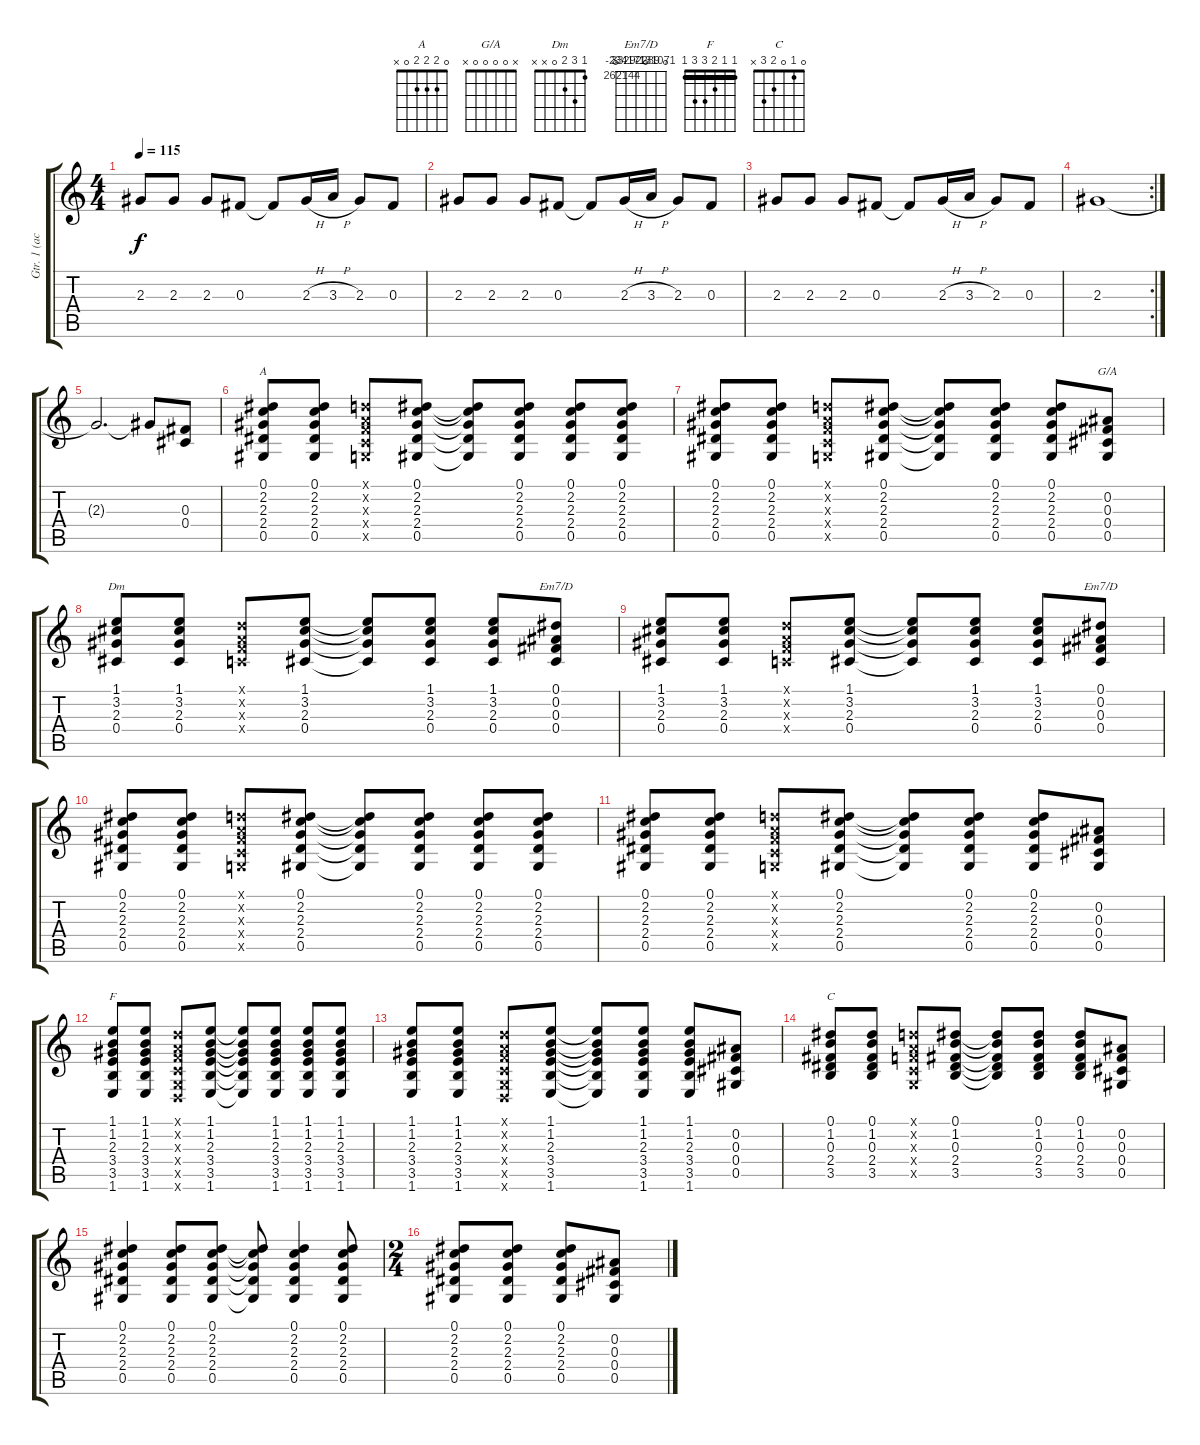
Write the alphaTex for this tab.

\track ("Gtr. 1 (acous.)" "Gtr. 1 (ac") {instrument acousticguitarsteel}
\staff {score tabs}
\tuning (Eb4 Bb3 Gb3 Db3 Ab2 Eb2) {hide}
\chord ("A" 0 2 2 2 0 x)
\chord ("G/A" x 0 0 0 0 x)
\chord ("Dm" 1 3 2 0 x x)
\chord ("Em7/D" 0 0 0 0 x x)
\chord ("Em7/D" 0 131072 0 33554432 27972 0) {firstfret 262144}
\chord ("F" 1 1 2 3 3 1) {barre 1}
\chord ("C" 0 1 0 2 3 x)
\ts (4 4)
\tempo 115
\clef g2
\ks c
2.3.8{dy f} 2.3.8 2.3.8 0.3.8 0.3{t}.8 2.3{h}.16 3.3{h}.16 2.3.8 0.3.8 |
2.3.8 2.3.8 2.3.8 0.3.8 0.3{t}.8 2.3{h}.16 3.3{h}.16 2.3.8 0.3.8 |
2.3.8 2.3.8 2.3.8 0.3.8 0.3{t}.8 2.3{h}.16 3.3{h}.16 2.3.8 0.3.8 |
\rc 2
2.3.1 |
2.3{t}.2{d} 2.3{t}.8 (0.3 0.4).8 |
(0.1 2.2 2.3 2.4 0.5).8{ch "A"} (0.1 2.2 2.3 2.4 0.5).8 (-1.1{x} -1.2{x} -1.3{x} -1.4{x} -1.5{x}).8 (0.1 2.2 2.3 2.4 0.5).8 (0.1{t} 2.2{t} 2.3{t} 2.4{t} 0.5{t}).8 (0.1 2.2 2.3 2.4 0.5).8 (0.1 2.2 2.3 2.4 0.5).8 (0.1 2.2 2.3 2.4 0.5).8 |
(0.1 2.2 2.3 2.4 0.5).8 (0.1 2.2 2.3 2.4 0.5).8 (-1.1{x} -1.2{x} -1.3{x} -1.4{x} -1.5{x}).8 (0.1 2.2 2.3 2.4 0.5).8 (0.1{t} 2.2{t} 2.3{t} 2.4{t} 0.5{t}).8 (0.1 2.2 2.3 2.4 0.5).8 (0.1 2.2 2.3 2.4 0.5).8 (0.2 0.3 0.4 0.5).8{ch "G/A"} |
(1.1 3.2 2.3 0.4).8{ch "Dm"} (1.1 3.2 2.3 0.4).8 (-1.1{x} -1.2{x} -1.3{x} -1.4{x}).8 (1.1 3.2 2.3 0.4).8 (1.1{t} 3.2{t} 2.3{t} 0.4{t}).8 (1.1 3.2 2.3 0.4).8 (1.1 3.2 2.3 0.4).8 (0.1 0.2 0.3 0.4).8{ch "Em7/D"} |
(1.1 3.2 2.3 0.4).8 (1.1 3.2 2.3 0.4).8 (-1.1{x} -1.2{x} -1.3{x} -1.4{x}).8 (1.1 3.2 2.3 0.4).8 (1.1{t} 3.2{t} 2.3{t} 0.4{t}).8 (1.1 3.2 2.3 0.4).8 (1.1 3.2 2.3 0.4).8 (0.1 0.2 0.3 0.4).8{ch "Em7/D"} |
(0.1 2.2 2.3 2.4 0.5).8 (0.1 2.2 2.3 2.4 0.5).8 (-1.1{x} -1.2{x} -1.3{x} -1.4{x} -1.5{x}).8 (0.1 2.2 2.3 2.4 0.5).8 (0.1{t} 2.2{t} 2.3{t} 2.4{t} 0.5{t}).8 (0.1 2.2 2.3 2.4 0.5).8 (0.1 2.2 2.3 2.4 0.5).8 (0.1 2.2 2.3 2.4 0.5).8 |
(0.1 2.2 2.3 2.4 0.5).8 (0.1 2.2 2.3 2.4 0.5).8 (-1.1{x} -1.2{x} -1.3{x} -1.4{x} -1.5{x}).8 (0.1 2.2 2.3 2.4 0.5).8 (0.1{t} 2.2{t} 2.3{t} 2.4{t} 0.5{t}).8 (0.1 2.2 2.3 2.4 0.5).8 (0.1 2.2 2.3 2.4 0.5).8 (0.2 0.3 0.4 0.5).8 |
(1.1 1.2 2.3 3.4 3.5 1.6).8{ch "F"} (1.1 1.2 2.3 3.4 3.5 1.6).8 (-1.1{x} -1.2{x} -1.3{x} -1.4{x} -1.5{x} -1.6{x}).8 (1.1 1.2 2.3 3.4 3.5 1.6).8 (1.1{t} 1.2{t} 2.3{t} 3.4{t} 3.5{t} 1.6{t}).8 (1.1 1.2 2.3 3.4 3.5 1.6).8 (1.1 1.2 2.3 3.4 3.5 1.6).8 (1.1 1.2 2.3 3.4 3.5 1.6).8 |
(1.1 1.2 2.3 3.4 3.5 1.6).8 (1.1 1.2 2.3 3.4 3.5 1.6).8 (-1.1{x} -1.2{x} -1.3{x} -1.4{x} -1.5{x} -1.6{x}).8 (1.1 1.2 2.3 3.4 3.5 1.6).8 (1.1{t} 1.2{t} 2.3{t} 3.4{t} 3.5{t} 1.6{t}).8 (1.1 1.2 2.3 3.4 3.5 1.6).8 (1.1 1.2 2.3 3.4 3.5 1.6).8 (0.2 0.3 0.4 0.5).8 |
(0.1 1.2 0.3 2.4 3.5).8{ch "C"} (0.1 1.2 0.3 2.4 3.5).8 (-1.1{x} -1.2{x} -1.3{x} -1.4{x} -1.5{x}).8 (0.1 1.2 0.3 2.4 3.5).8 (0.1{t} 1.2{t} 0.3{t} 2.4{t} 3.5{t}).8 (0.1 1.2 0.3 2.4 3.5).8 (0.1 1.2 0.3 2.4 3.5).8 (0.2 0.3 0.4 0.5).8 |
(0.1 2.2 2.3 2.4 0.5).4 (0.1 2.2 2.3 2.4 0.5).8 (0.1 2.2 2.3 2.4 0.5).8 (0.1{t} 2.2{t} 2.3{t} 2.4{t} 0.5{t}).8 (0.1 2.2 2.3 2.4 0.5).4 (0.1 2.2 2.3 2.4 0.5).8 |
\ts (2 4)
(0.1 2.2 2.3 2.4 0.5).8 (0.1 2.2 2.3 2.4 0.5).8 (0.1 2.2 2.3 2.4 0.5).8 (0.2 0.3 0.4 0.5).8
